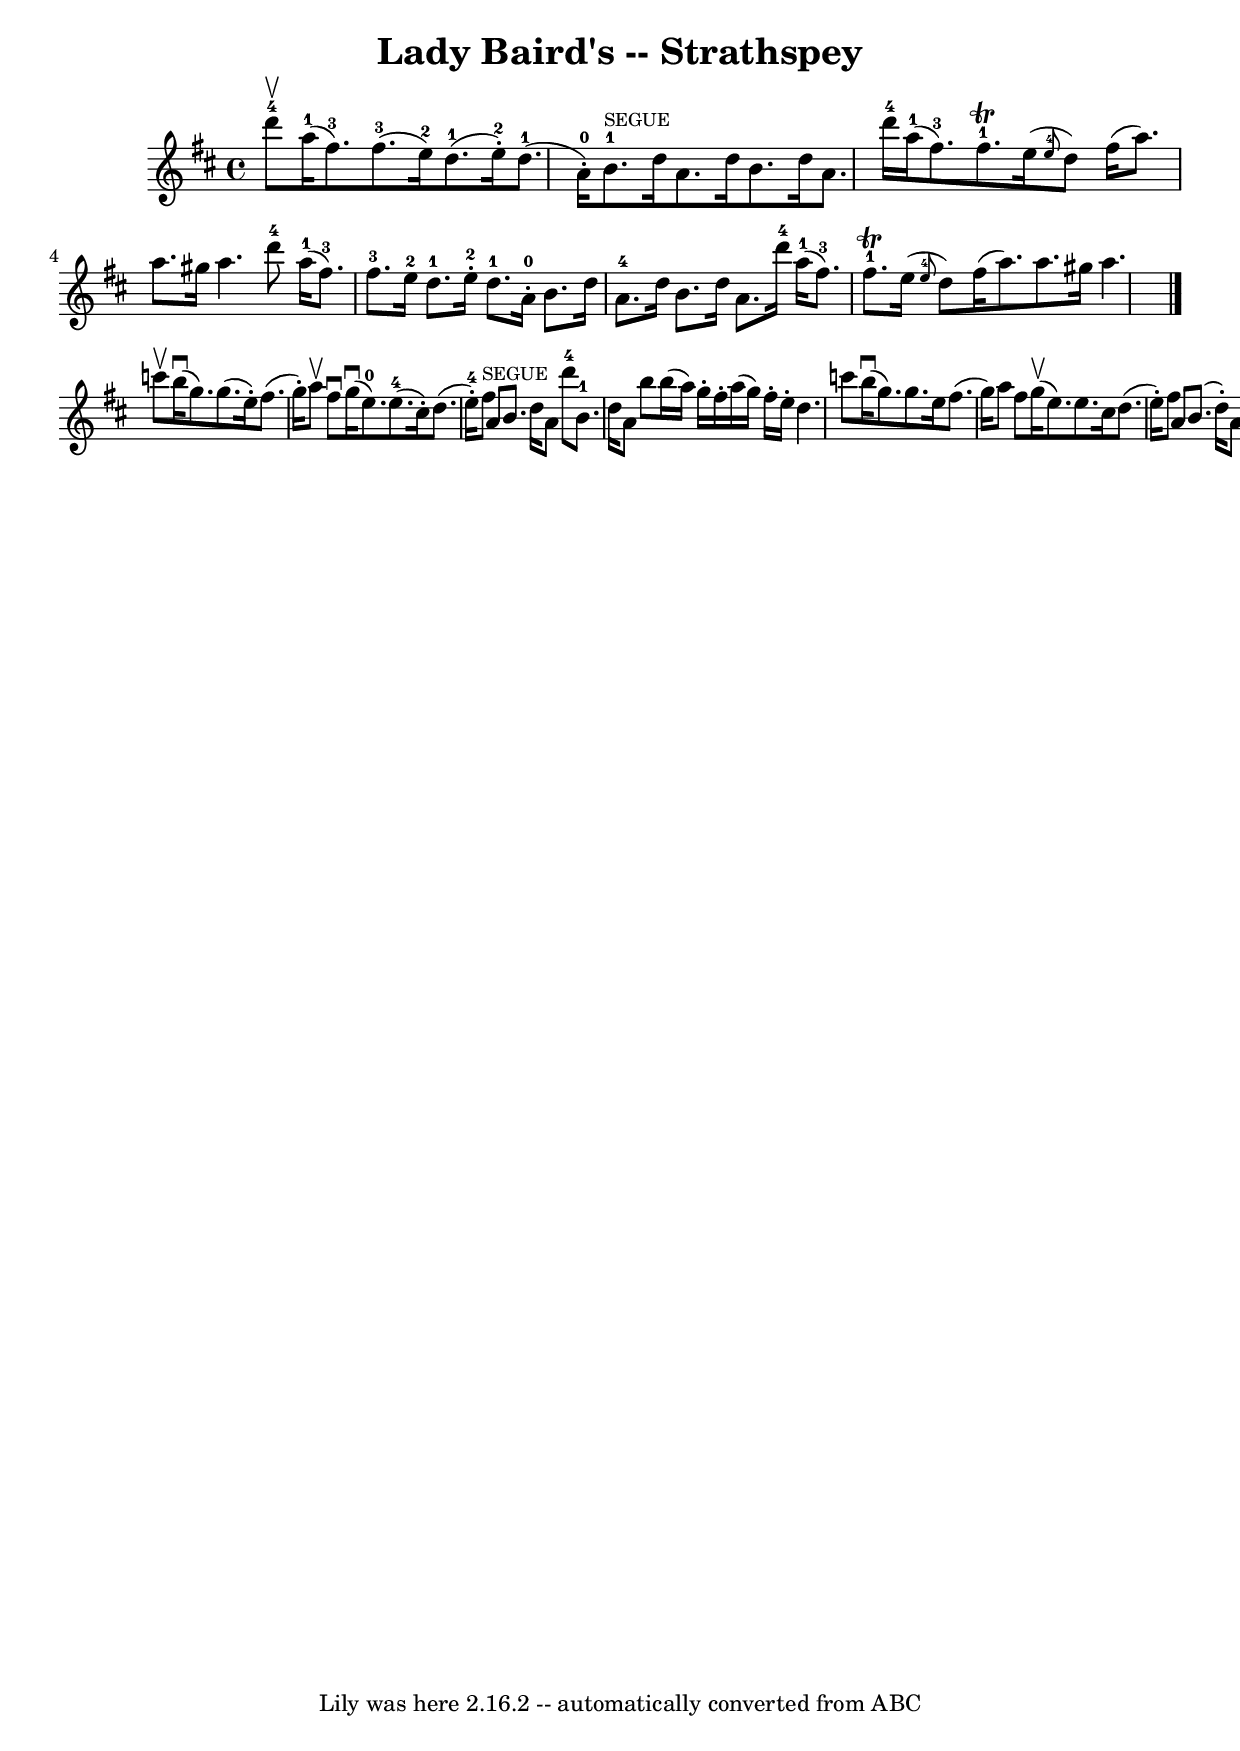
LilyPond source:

\version "2.7.40"
\include "Mammoth.ily"
\header {
	%% book = "Ryan's Mammoth Collection"
	crossRefNumber = "1"
	footnotes = "\\\\161 961"
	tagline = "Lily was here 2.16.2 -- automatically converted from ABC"
	title = "Lady Baird's -- Strathspey"
}
voicedefault =  {
\set Score.defaultBarType = "empty"

 \override Staff.TimeSignature #'style = #'C
 \time 4/4 \key d \major d'''8-4^\upbow |
 a''16-1(
fis''8.-3) fis''8.-3(e''16-2) d''8.-1(e''16 
-2-.) d''8.-1(a'16-0-.)   |
 b'8.-1^\segue   
d''16 a'8. d''16 b'8. d''16 a'8. d'''16-4   |
     
a''16-1(fis''8.-3) fis''8.-1^\trill e''16 (\grace {    
e''8-4 } d''8) fis''16 (a''8.) a''8. gis''16 a''4.    
 d'''8-4   |
 a''16-1(fis''8.-3) fis''8.-3   
e''16-2 d''8.-1 e''16-2-. d''8.-1 a'16-0-.   
|
 b'8. d''16 a'8.-4 d''16 b'8. d''16 a'8.    
d'''16-4   |
 a''16-1(fis''8.-3) fis''8. 
-1^\trill e''16 (\grace { e''8-4 } d''8) fis''16 (
a''8.) a''8. gis''16 a''4.    \bar "|." c'''8^\upbow |
   
 b''16^\downbow(g''8.) g''8. (e''16 -.) fis''8. (g''16 -. 
-) a''8^\upbow fis''8^\downbow   |
 g''16^\downbow(e''8.-0 
-) e''8.-4(cis''16 -.) d''8. (e''16-4-.) fis''8 
^\segue a'8    |
 b'8. d''16 a'8 d'''8-4 b'8.-1 
 d''16 a'8 b''8    |
 b''16 (a''16) g''16 -. fis''16 
-. a''16 (g''16) fis''16 -. e''16 -. d''4. c'''8    |
   
 b''16^\downbow(g''8.) g''8. e''16 fis''8. (g''16) a''8 
 fis''8    |
 g''16^\upbow(e''8.) e''8. cis''16 d''8. 
(e''16 -.) fis''8 a'8    |
 b'8. (d''16 -.) a'8    
d'''8-4 b'8.^\upbow(d''16 -.) a'8 b''8    |
 b''16 (
 a''16) g''16 -. fis''16 -. a''16 (g''16) fis''16 -. e''16 
-. d''4.    \bar "|."   
}

\score{
    <<

	\context Staff="default"
	{
	    \voicedefault 
	}

    >>
	\layout {
	}
	\midi {}
}
